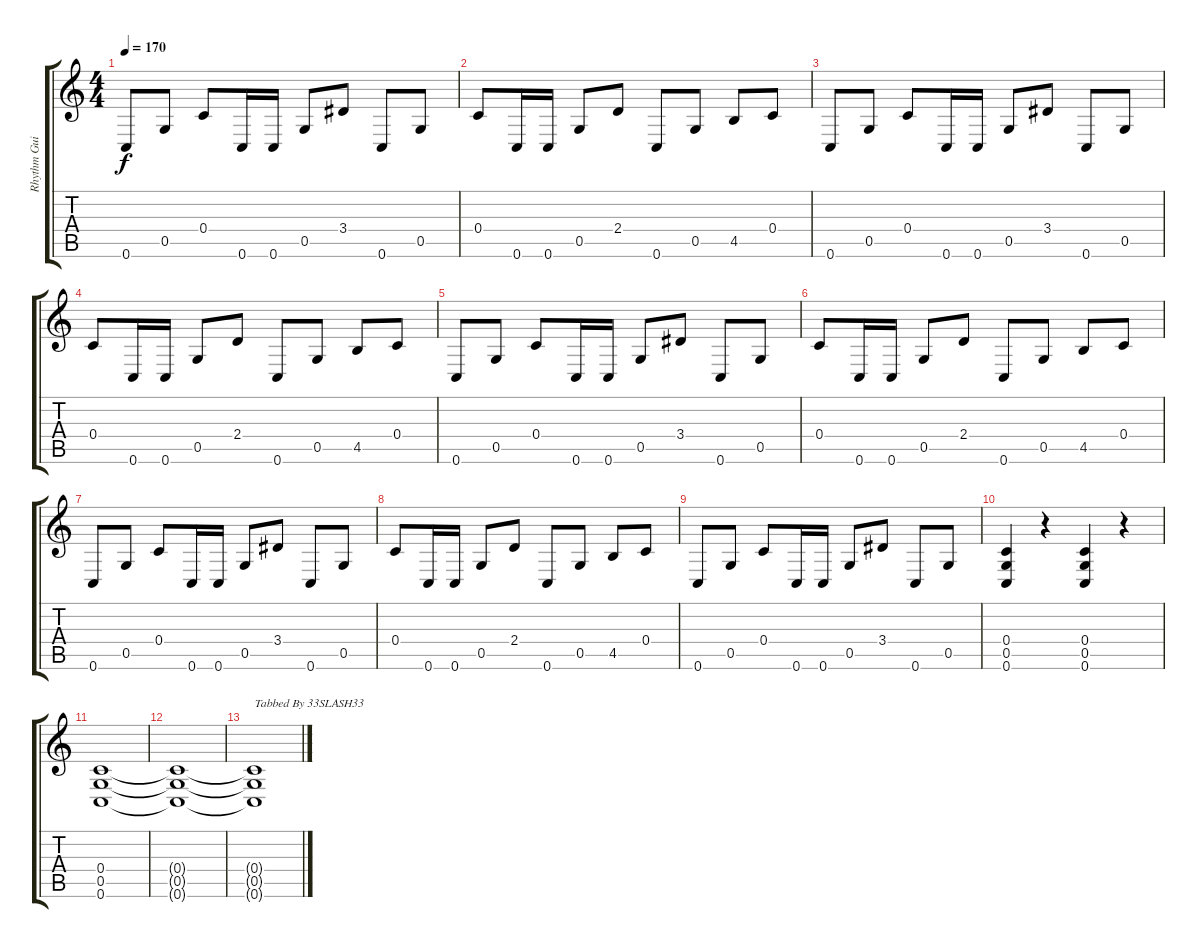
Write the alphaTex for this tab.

\track ("Rhythm Guitar" "Rhythm Gui") {instrument distortionguitar}
\staff {score tabs}
\tuning (D4 A3 F3 C3 G2 C2) {hide}
\ts (4 4)
\tempo 170
\clef g2
\ks c
0.6.8{dy f} 0.5.8 0.4.8 0.6.16 0.6.16 0.5.8 3.4.8 0.6.8 0.5.8 |
0.4.8 0.6.16 0.6.16 0.5.8 2.4.8 0.6.8 0.5.8 4.5.8 0.4.8 |
0.6.8 0.5.8 0.4.8 0.6.16 0.6.16 0.5.8 3.4.8 0.6.8 0.5.8 |
0.4.8 0.6.16 0.6.16 0.5.8 2.4.8 0.6.8 0.5.8 4.5.8 0.4.8 |
0.6.8 0.5.8 0.4.8 0.6.16 0.6.16 0.5.8 3.4.8 0.6.8 0.5.8 |
0.4.8 0.6.16 0.6.16 0.5.8 2.4.8 0.6.8 0.5.8 4.5.8 0.4.8 |
0.6.8 0.5.8 0.4.8 0.6.16 0.6.16 0.5.8 3.4.8 0.6.8 0.5.8 |
0.4.8 0.6.16 0.6.16 0.5.8 2.4.8 0.6.8 0.5.8 4.5.8 0.4.8 |
0.6.8 0.5.8 0.4.8 0.6.16 0.6.16 0.5.8 3.4.8 0.6.8 0.5.8 |
(0.4 0.5 0.6).4 r.4 (0.4 0.5 0.6).4 r.4 |
(0.4 0.5 0.6).1 |
(0.4{t} 0.5{t} 0.6{t}).1 |
(0.4{t} 0.5{t} 0.6{t}).1{txt "Tabbed By 33SLASH33"}
